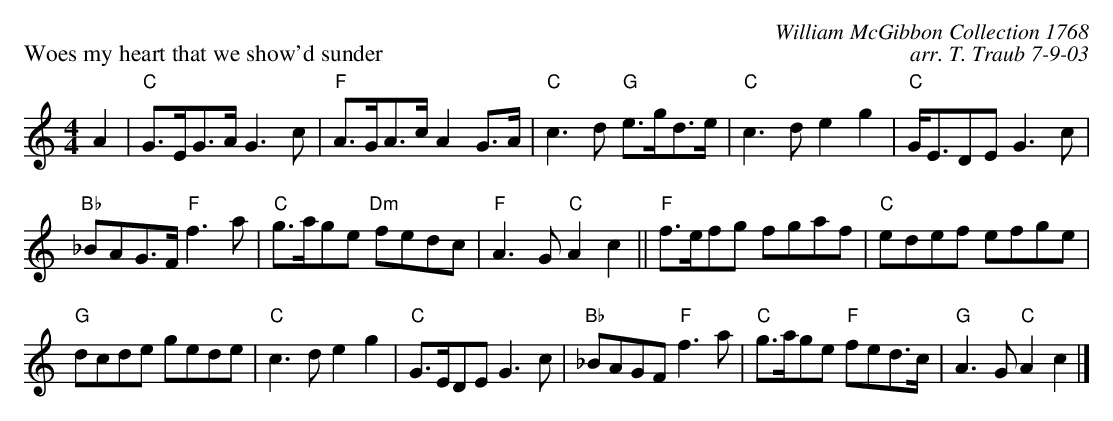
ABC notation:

X:1
P: Woes my heart that we show'd sunder
C: William McGibbon Collection 1768
C: arr. T. Traub 7-9-03
M: 4/4
K: C
L: 1/8
A2|"C"G>EG>A G3 c|"F"A>GA>c A2 G>A|"C"c3 d "G"e>gd>e|"C"c3 d e2 g2|"C"G<EDE G3 c|
"Bb" _BAG>F "F"f3 a|"C"g>age "Dm"fedc|"F"A3 G "C"A2 c2||"F"f>efg fgaf|"C"edef efge|
"G"dcde gede|"C"c3 d e2 g2|"C"G>EDE G3 c|"Bb"_BAGF "F"f3 a|"C"g>age "F"fed>c|"G"A3 G "C"A2 c2 |]
